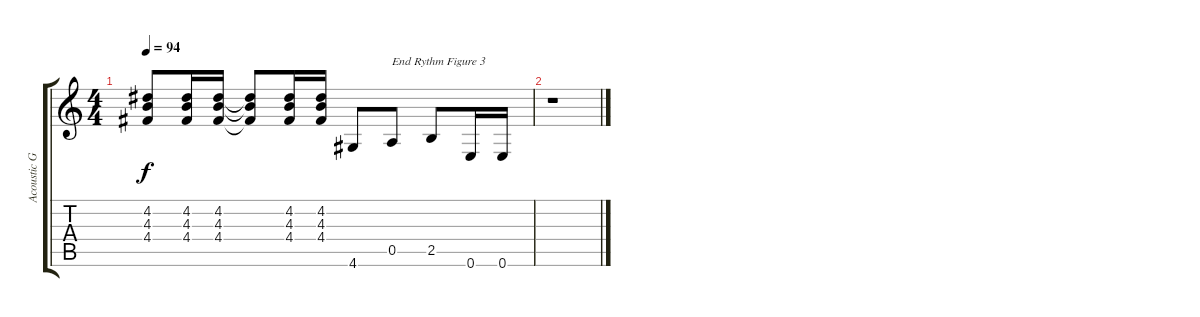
\track ("Acoustic Guitar" "Acoustic G") {instrument acousticguitarnylon}
\staff {score tabs}
\tuning (E4 B3 G3 D3 A2 E2) {hide}
\ts (4 4)
\tempo 94
\clef g2
\ks c
(4.2{t} 4.3{t} 4.4{t}).8{dy f} (4.2 4.3 4.4).16 (4.2 4.3 4.4).16 (4.2{t} 4.3{t} 4.4{t}).8 (4.2 4.3 4.4).16 (4.2 4.3 4.4).16 4.6.8 0.5.8{txt "End Rythm Figure 3"} 2.5.8 0.6.16 0.6.16 |
r.1
